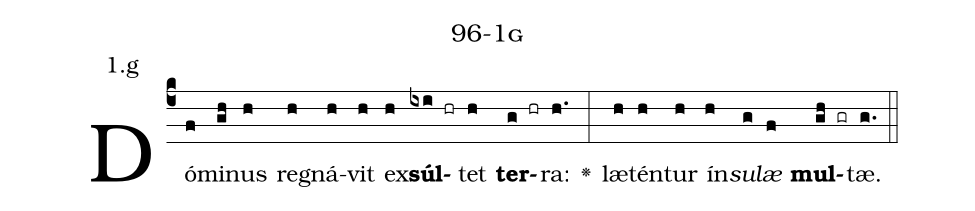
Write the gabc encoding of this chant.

name: 96-1g;
annotation: 1.g;
%%
(c4)Dó(f)mi(gh)nus(h) re(h)gná(h)vit(h) ex(h)<b>súl</b>(ixi hr)tet(h) <b>ter</b>(g hr)ra:(h.) <v>\greheightstar</v>(:) læ(h)tén(h)tur(h) ín(h)<i>su</i>(g)<i>læ</i>(f) <b>mul</b>(gh gr)tæ.(g.) (::)


%E(h) u(h) o(g) u(f) a(gh) e.(g.) (::)
